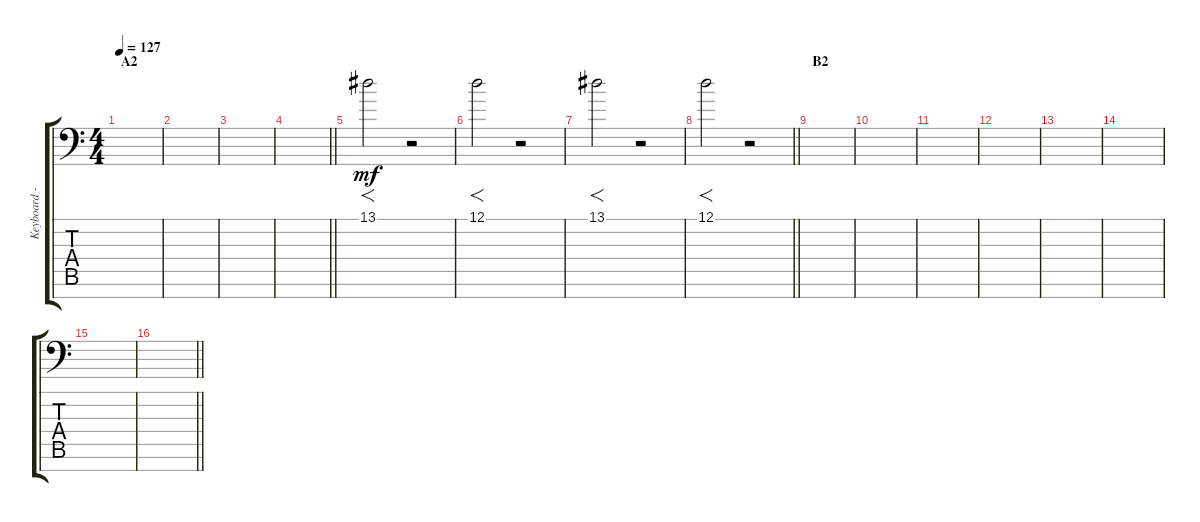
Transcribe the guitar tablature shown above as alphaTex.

\track ("Keyboard - Choir" "Keyboard -") {instrument choiraahs}
\staff {score tabs}
\tuning (D4 A3 F3 C3 G2 D2 A1) {hide}
\ts (4 4)
\section ("" "A2")
\tempo 127
\clef f4
\ks c
|
|
|
\barLineRight lightlight
|
13.1.2{f dy mf} r.2 |
12.1.2{f} r.2 |
13.1.2{f} r.2 |
\barLineRight lightlight
12.1.2{f} r.2 |
\section ("" "B2")
|
|
|
|
|
|
|
\barLineRight lightlight
